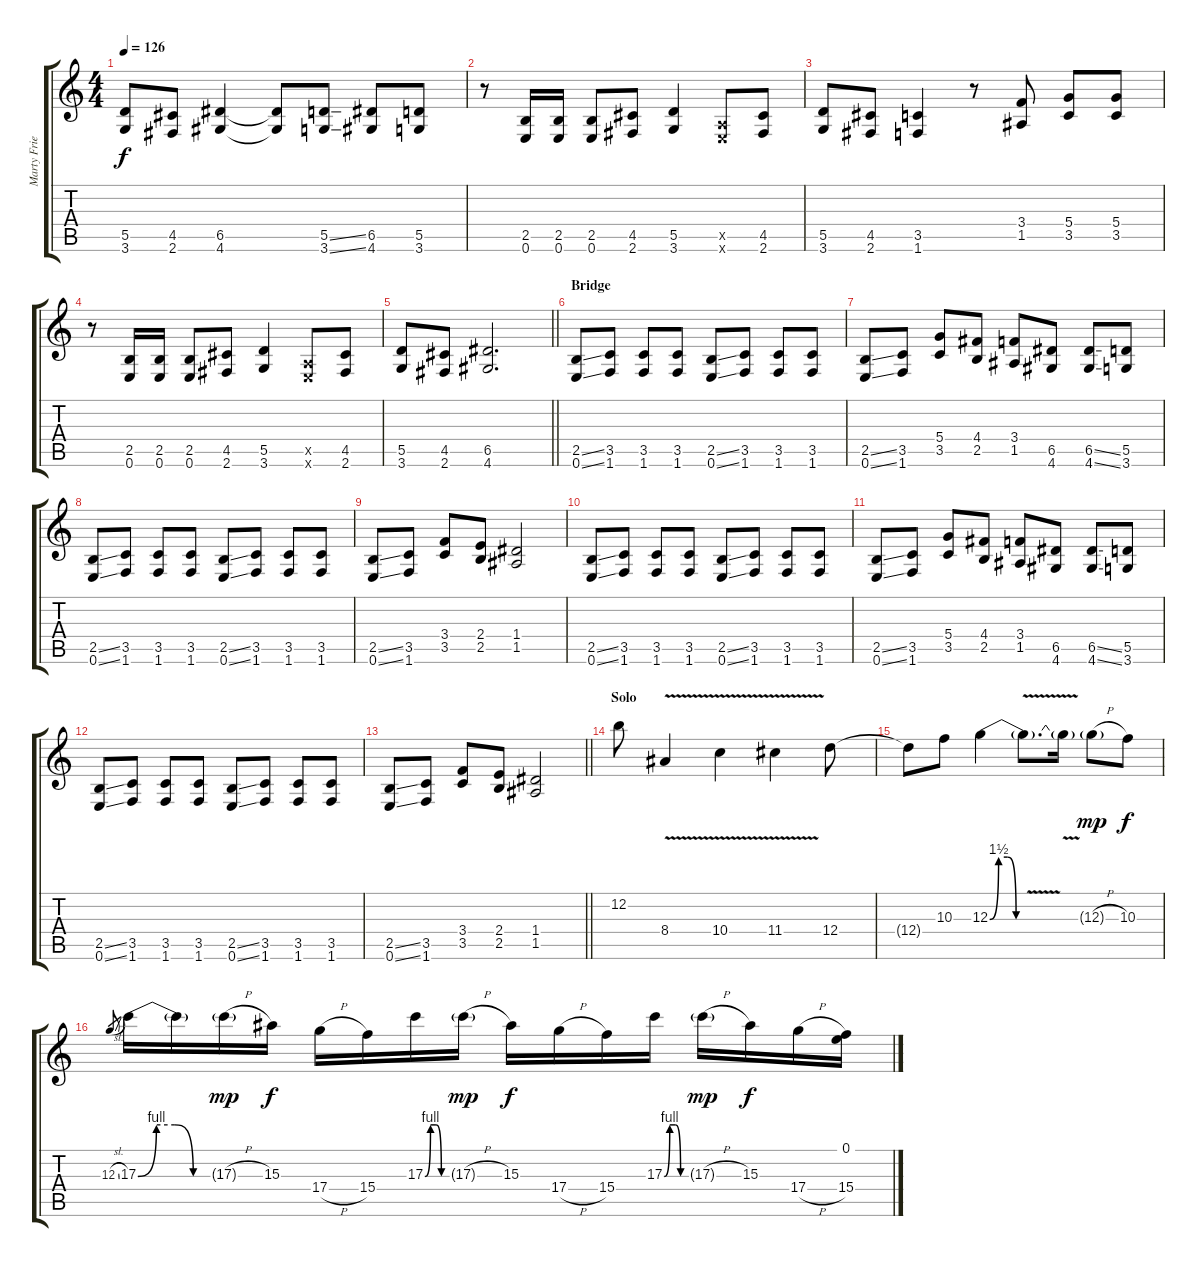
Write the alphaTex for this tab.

\track ("Marty Friedman" "Marty Frie") {instrument overdrivenguitar}
\staff {score tabs}
\tuning (E4 B3 G3 D3 A2 E2) {hide}
\ts (4 4)
\tempo 126
\clef g2
\ks c
(5.5 3.6).8{dy f} (4.5 2.6).8 (6.5 4.6).4 (6.5{t} 4.6{t}).8 (5.5{ss} 3.6{ss}).8 (6.5 4.6).8 (5.5 3.6).8 |
r.8 (2.5 0.6).16 (2.5 0.6).16 (2.5 0.6).8 (4.5 2.6).8 (5.5 3.6).4 (0.5{x} 0.6{x}).8 (4.5 2.6).8 |
(5.5 3.6).8 (4.5 2.6).8 (3.5 1.6).4 r.8 (3.4 1.5).8 (5.4 3.5).8 (5.4 3.5).8 |
r.8 (2.5 0.6).16 (2.5 0.6).16 (2.5 0.6).8 (4.5 2.6).8 (5.5 3.6).4 (0.5{x} 0.6{x}).8 (4.5 2.6).8 |
\barLineRight lightlight
(5.5 3.6).8 (4.5 2.6).8 (6.5 4.6).2{d} |
\section ("" "Bridge")
(2.5{ss} 0.6{ss}).8 (3.5 1.6).8 (3.5 1.6).8 (3.5 1.6).8 (2.5{ss} 0.6{ss}).8 (3.5 1.6).8 (3.5 1.6).8 (3.5 1.6).8 |
(2.5{ss} 0.6{ss}).8 (3.5 1.6).8 (5.4 3.5).8 (4.4 2.5).8 (3.4 1.5).8 (6.5 4.6).8 (6.5{ss} 4.6{ss}).8 (5.5 3.6).8 |
(2.5{ss} 0.6{ss}).8 (3.5 1.6).8 (3.5 1.6).8 (3.5 1.6).8 (2.5{ss} 0.6{ss}).8 (3.5 1.6).8 (3.5 1.6).8 (3.5 1.6).8 |
(2.5{ss} 0.6{ss}).8 (3.5 1.6).8 (3.4 3.5).8 (2.4 2.5).8 (1.4 1.5).2 |
(2.5{ss} 0.6{ss}).8 (3.5 1.6).8 (3.5 1.6).8 (3.5 1.6).8 (2.5{ss} 0.6{ss}).8 (3.5 1.6).8 (3.5 1.6).8 (3.5 1.6).8 |
(2.5{ss} 0.6{ss}).8 (3.5 1.6).8 (5.4 3.5).8 (4.4 2.5).8 (3.4 1.5).8 (6.5 4.6).8 (6.5{ss} 4.6{ss}).8 (5.5 3.6).8 |
(2.5{ss} 0.6{ss}).8 (3.5 1.6).8 (3.5 1.6).8 (3.5 1.6).8 (2.5{ss} 0.6{ss}).8 (3.5 1.6).8 (3.5 1.6).8 (3.5 1.6).8 |
\barLineRight lightlight
(2.5{ss} 0.6{ss}).8 (3.5 1.6).8 (3.4 3.5).8 (2.4 2.5).8 (1.4 1.5).2 |
\section ("" "Solo")
12.2.8 8.4{v}.4 10.4{v}.4 11.4{v}.4 12.4.8 |
12.4{t}.8 10.3.8 12.3{be (custom 0 0 15 6 30 6 45 0 60 0)}.4 12.3{v t}.8{d} 12.3{t}.16 12.3{h g}.8{dy mp} 10.3.8{dy f} |
12.3{sl}.8{gr} 17.3{be (custom 0 0 15 4 30 4 45 0 60 0)}.16 17.3{t}.16 17.3{h g}.16{dy mp} 15.3.16{dy f} 17.4{h}.16 15.4.16 17.3{be (custom 0 0 15 4 30 4 45 0 60 0)}.16 17.3{h g}.16{dy mp} 15.3.16{dy f} 17.4{h}.16 15.4.16 17.3{be (custom 0 0 15 4 30 4 45 0 60 0)}.16 17.3{h g}.16{dy mp} 15.3.16{dy f} 17.4{h}.16 (0.1 15.4).16
